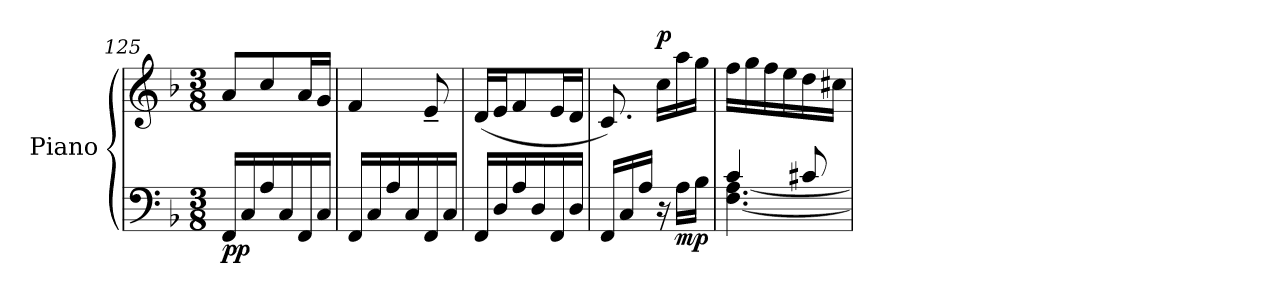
**kern	**kern	**dynam
*part1	*part1	*part1
*staff2	*staff1	*staff1/2
*I"Piano	*	*
*I'Pno.	*	*
*clefF4	*clefG2	*
*k[b-]	*k[b-]	*
*M3/8	*M3/8	*
=125	=125	=125
!	!	!LO:DY:b=2
16FF/LL	8a/L	pp
16C/	.	.
16A/	8cc/	.
16C/	.	.
16FF/	16a/L	.
16C/JJ	16g/JJ	.
!!LO:PB:g=z
=126	=126	=126
16FF/LL	4f/	.
16C/	.	.
16A/	.	.
16C/	.	.
16FF/	8e~/	.
16C/JJ	.	.
=127	=127	=127
16FF/LL	(>16d/LL	.
16D/	16e/J	.
16A/	8f/	.
16D/	.	.
16FF/	16e/L	.
16D/JJ	16d/JJ	.
=128	=128	=128
16FF/LL	8.c/)	.
16C/	.	.
16A/JJ	.	.
!	!	!LO:DY:a
16r	16cc\LL	p
!	!	!LO:DY:b=2
16A\LL	16aa\	mp
16B-\JJ	16gg\JJ	.
=129	=129	=129
*^	*	*
4c/	[4.F\ [4.A\	16ff\LL	.
.	.	16gg\	.
.	.	16ff\	.
.	.	16ee\	.
8c#X/	.	16dd\	.
.	.	16cc#X\JJ	.
*v	*v	*	*
=	=	=
*-	*-	*-
